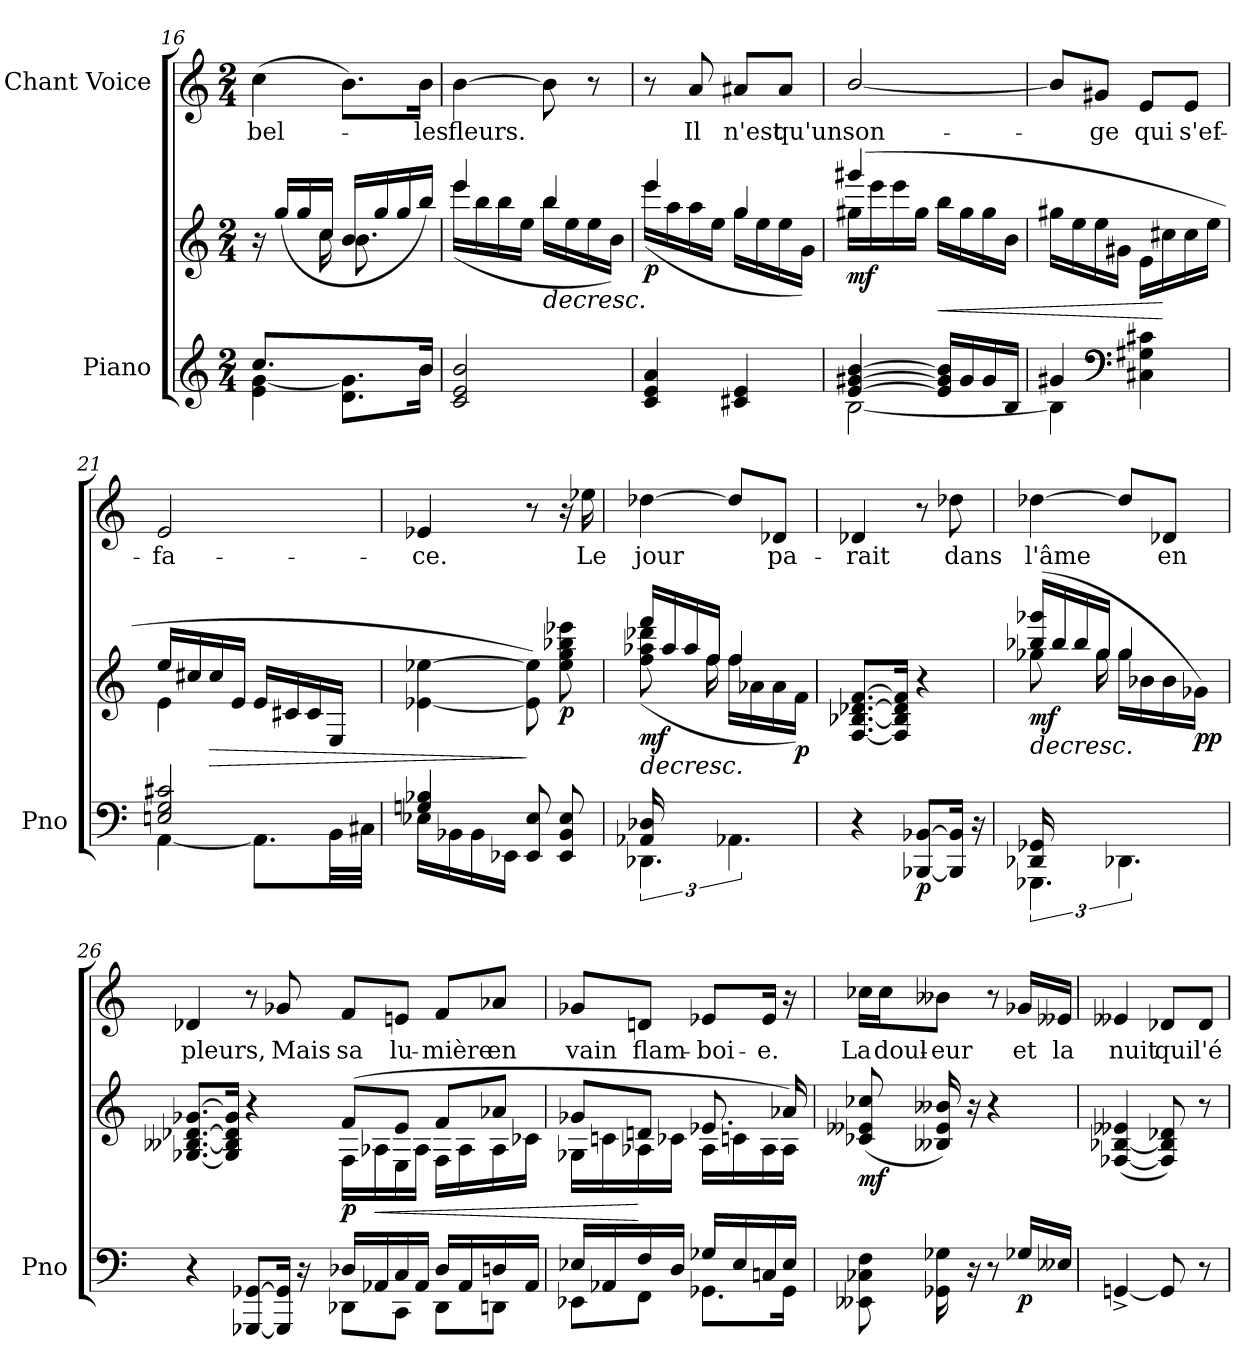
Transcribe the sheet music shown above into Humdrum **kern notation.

**kern	**kern	**dynam	**kern	**text
*part2	*part2	*part2	*part1	*part1
*staff3	*staff2	*staff2/3	*staff1	*staff1
*I"Piano	*	*	*I"Chant Voice	*
*I'Pno	*	*	*	*
*clefG2	*clefG2	*	*clefG2	*
*k[]	*k[]	*	*k[]	*
*M2/4	*M2/4	*	*M2/4	*
=16	=16	=16	=16	=16
*^	*^	*	*	*
8.cc/L	4e\ [4g\	16r	8.ryy	.	(4cc\	bel-
.	.	(>16gg/LL	.	.	.	.
.	.	16gg/	.	.	.	.
4ryy	.	16cc/JJ	16cc\K	.	.	.
.	8.d\ 8.g\]L	16b/LL	8.b\	.	8.b\L)	.
.	.	16gg/	.	.	.	.
.	.	16gg/	.	.	.	.
16b/Jk	16b\Jk	16bb/JJ)	16ryy	.	16b\Jk	-les
*v	*v	*	*	*	*	*
=17	=17	=17	=17	=17	=17
2c/ 2e/ 2b/	4eee/	(>16eee\LL	.	[4b\	fleurs.
.	.	16bb\	.	.	.
.	.	16bb\	.	.	.
.	.	16ee\JJ	.	.	.
!	!	!	!LO:HP:b	!	!
.	4bb/	16bb\LL	>	8b\]	.
.	.	16ee\	.	.	.
.	.	16ee\	.	8r	.
.	.	16b\JJ)	.	.	.
=18	=18	=18	=18	=18	=18
!	!	!	!LO:DY:b	!	!
4c/ 4e/ 4a/	4eee/	(>16eee\LL	p	8r	.
.	.	16aa\	.	.	.
.	.	16aa\	.	8a/	Il
.	.	16ee\JJ	.	.	.
4c#X/ 4e/	4gg/	16gg\LL	.	8a#X/L	n'est
.	.	16ee\	.	.	.
.	.	16ee\	.	8a#/J	qu'un
.	.	16g\JJ)	.	.	.
*	*v	*v	*	*	*
.	.	]	.	.
=19	=19	=19	=19	=19
*^	*^	*	*	*
!	!	!	!	!LO:DY:b	!	!
[4e/ [4g#X/ [4b/	[2B\	(4ggg#X/	16gg#X\LL	mf	[2b/	son-
.	.	.	16eee\	.	.	.
.	.	.	16eee\	.	.	.
.	.	.	16gg#\JJ	.	.	.
!	!	!	!	!LO:HP:b	!	!
16e/] 16g#/] 16b/]LL	.	4ryy	16bb\LL	<	.	.
16g#/	.	.	16gg#\	.	.	.
16g#/	.	.	16gg#\	.	.	.
16B/JJ	.	.	16b\JJ	.	.	.
*	*	*v	*v	*	*	*
=20	=20	=20	=20	=20	=20
4g#X/	4B\]	16gg#X\LL	.	8b/L]	.
.	.	16ee\	.	.	.
.	.	16ee\	.	8g#X/J	-ge
.	.	16g#X\JJ	.	.	.
*clefF4	*	*	*	*	*
4C#X\ 4G#X\ 4c#X\	4ryy	16e\LL	.	8e/L	qui
.	.	16cc#X\	[	.	.
.	.	16cc#\	.	8e/J	s'ef-
.	.	16ee\JJ	.	.	.
=21	=21	=21	=21	=21	=21
*	*	*^	*	*	*
2En/ 2G/ 2c#X/	[4AA\	16ee/LL	4e\	.	2e/	-fa-
.	.	16cc#X/	.	.	.	.
!	!	!	!	!LO:HP:b	!	!
.	.	16cc#/	.	>	.	.
.	.	16e/JJ	.	.	.	.
.	8.AA\L]	16e/LL	4ryy	.	.	.
.	.	16c#X/	.	.	.	.
.	.	16c#/	.	.	.	.
.	32BB<\LL	16E/JJ	.	.	.	.
.	32C#X<\JJJ	.	.	.	.	.
*	*	*v	*v	*	*	*
=22	=22	=22	=22	=22	=22
4Gn/ 4B-X/	16E-X<\LL	[<4e-X\ [4ee-X\	.	4e-X/	-ce.
.	16BB-X<\	.	.	.	.
.	16BB-<\	.	.	.	.
.	16EE-X<\JJ	.	.	.	.
8EE-/ 8E-/	4ryy	8e-\] 8ee-\])	]	8r	.
!	!	!	!LO:DY:b	!	!
8EE-/ 8BB-/ 8E-/	.	8ee-\ 8gg\ 8bb-X\ 8eee-X\	p	16r	.
.	.	.	.	16ee-X\	Le
=23	=23	=23	=23	=23	=23
*k[]	*	*k[]	*	*k[]	*
!	!	!	!LO:HP:b	!	!
*	*	*^	*	*	*
!	!	!	!	!LO:DY:n=1:b	!	!
16AA-X/ 16D-X/	6.DD-X\	16fff/LL	(>8ff\ 8aa-X\ 8ddd-X\	> mf	[4dd-X\	jour
16ryy	.	16aa-/	.	.	.	.
8ryy	.	16aa-/	16ryy	.	.	.
.	.	16ff/JJ	16ff\	.	.	.
4ryy	6.AA-X\	4ff/	16ff\LL	.	8dd-/L]	.
.	.	.	16a-X\	.	.	.
.	.	.	16a-\	.	8d-X/J	pa-
!	!	!	!	!LO:DY:n=2:b	!	!
.	.	.	16f\JJ)	p	.	.
*v	*v	*	*	*	*	*
*	*v	*v	*	*	*
.	.	]	.	.
=24	=24	=24	=24	=24
4r	[8.F/ [8.B-X/ [>8.d-X/ [8.f/L	.	4d-X/	-rait
.	16F/] 16B-/] 16d-/] 16f/]Jk	.	.	.
!	!	!LO:DY:b=2	!	!
[8BBB-X/ [8BB-X/L	4r	p	8r	.
16BBB-/] 16BB-/]Jk	.	.	8dd-X\	dans
16r	.	.	.	.
=25	=25	=25	=25	=25
*^	*	*	*	*
!	!	!	!LO:HP:b	!	!
*	*	*^	*	*	*
!	!	!	!	!LO:DY:n=1:b	!	!
16DD-X/ 16GG-X/	6.GGG-X\	(16bb-X/ 16ggg-X/LL	8gg-X\	> mf	[4dd-X\	l'âme
16ryy	.	16bb-/	.	.	.	.
8ryy	.	16bb-/	16ryy	.	.	.
.	.	16gg-/JJ	16gg-\	.	.	.
4ryy	6.DD-X\	4gg-/	16gg-\LL	.	8dd-/L]	.
.	.	.	16b-X\	.	.	.
.	.	.	16b-\	.	8d-X/J	en
!	!	!	!	!LO:DY:n=2:b	!	!
.	.	.	16g-X\JJ)	pp	.	.
*v	*v	*	*	*	*	*
*	*v	*v	*	*	*
.	.	]	.	.
=26	=26	=26	=26	=26
4r	[8.G-X/ [8.B--X/ [>8.d-X/ [8.g-X/L	.	4d-X/	pleurs,
.	16G-/] 16B--/] 16d-/] 16g-/]Jk	.	.	.
[8GGG-X/ [8GG-X/L	4r	.	8r	.
16GGG-/] 16GG-/]Jk	.	.	8g-X/	Mais
16r	.	.	.	.
=27-	=27-	=27-	=27-	=27-
*^	*^	*	*	*
!	!	!	!	!LO:DY:b	!	!
16D-X/LL	8DD-X\L	(8f/L	16F\LL	p	8f/L	sa
!	!	!	!	!LO:HP:b	!	!
16AA-X/	.	.	16A-X\	<	.	.
16C/	8CC\J	8e/J	16E\	.	8en/J	lu-
16AA-/JJ	.	.	16A-\JJ	.	.	.
16D-/LL	8DD-\L	8f/L	16F\LL	.	8f/L	-mière
16AA-/	.	.	16A-\	.	.	.
16Dn/	8DDn\J	8a-X/J	16A-\	.	8a-X/J	en
16AA-/JJ	.	.	16c-X\JJ	.	.	.
=28	=28	=28	=28	=28	=28	=28
16E-X/LL	8EE-X\L	8g-X/L	16G-X\LL	.	8g-X/L	vain
16AA-X/	.	.	16cn\	.	.	.
16F/	8FF\J	8dn/J	16A-X\	[	8dn/J	flam-
16D/JJ	.	.	16c-X\JJ	.	.	.
16G-X/LL	8.GG-X\L	8.e-X/	16A-\LL	.	8e-X/L	-boi-
16E-/	.	.	16cn\	.	.	.
16Cn/	.	.	16A-\	.	16e-/Jk	-e.
16E-/JJ	16GG-\Jk	16a-X/)	16A-\JJ	.	16r	.
=29	=29	=29	=29	=29	=29	=29
!	!	!	!	!LO:DY:b	!	!
*v	*v	*	*	*	*	*
*	*v	*v	*	*	*
8EE--X\ 8C-X\ 8F\	(8c-X/ 8e--X/ 8cc-X/	mf	16cc-X\LL	La
.	.	.	16cc-\J	doul-
16GG-X\ 16G-X\	16B--X/ 16e--/ 16b--X/)	.	8b--X\J	-eur
16r	16r	.	.	.
8r	4r	.	8r	.
!	!	!LO:DY:b=2	!	!
16G-X/LL	.	p	16g-X/LL	et
16E--X/JJ	.	.	16e--X/JJ	la
=30	=30	=30	=30	=30
[4GGn^>/	([4F-X/ [<4B-X/ 4e--X/	.	4e--X/	nuit
8GG/]	8F-/] 8B-/] 8d-X/)	.	8d-X/L	qui
8r	8r	.	8d-/J	l'é-
=	=	=	=	=
*-	*-	*-	*-	*-
